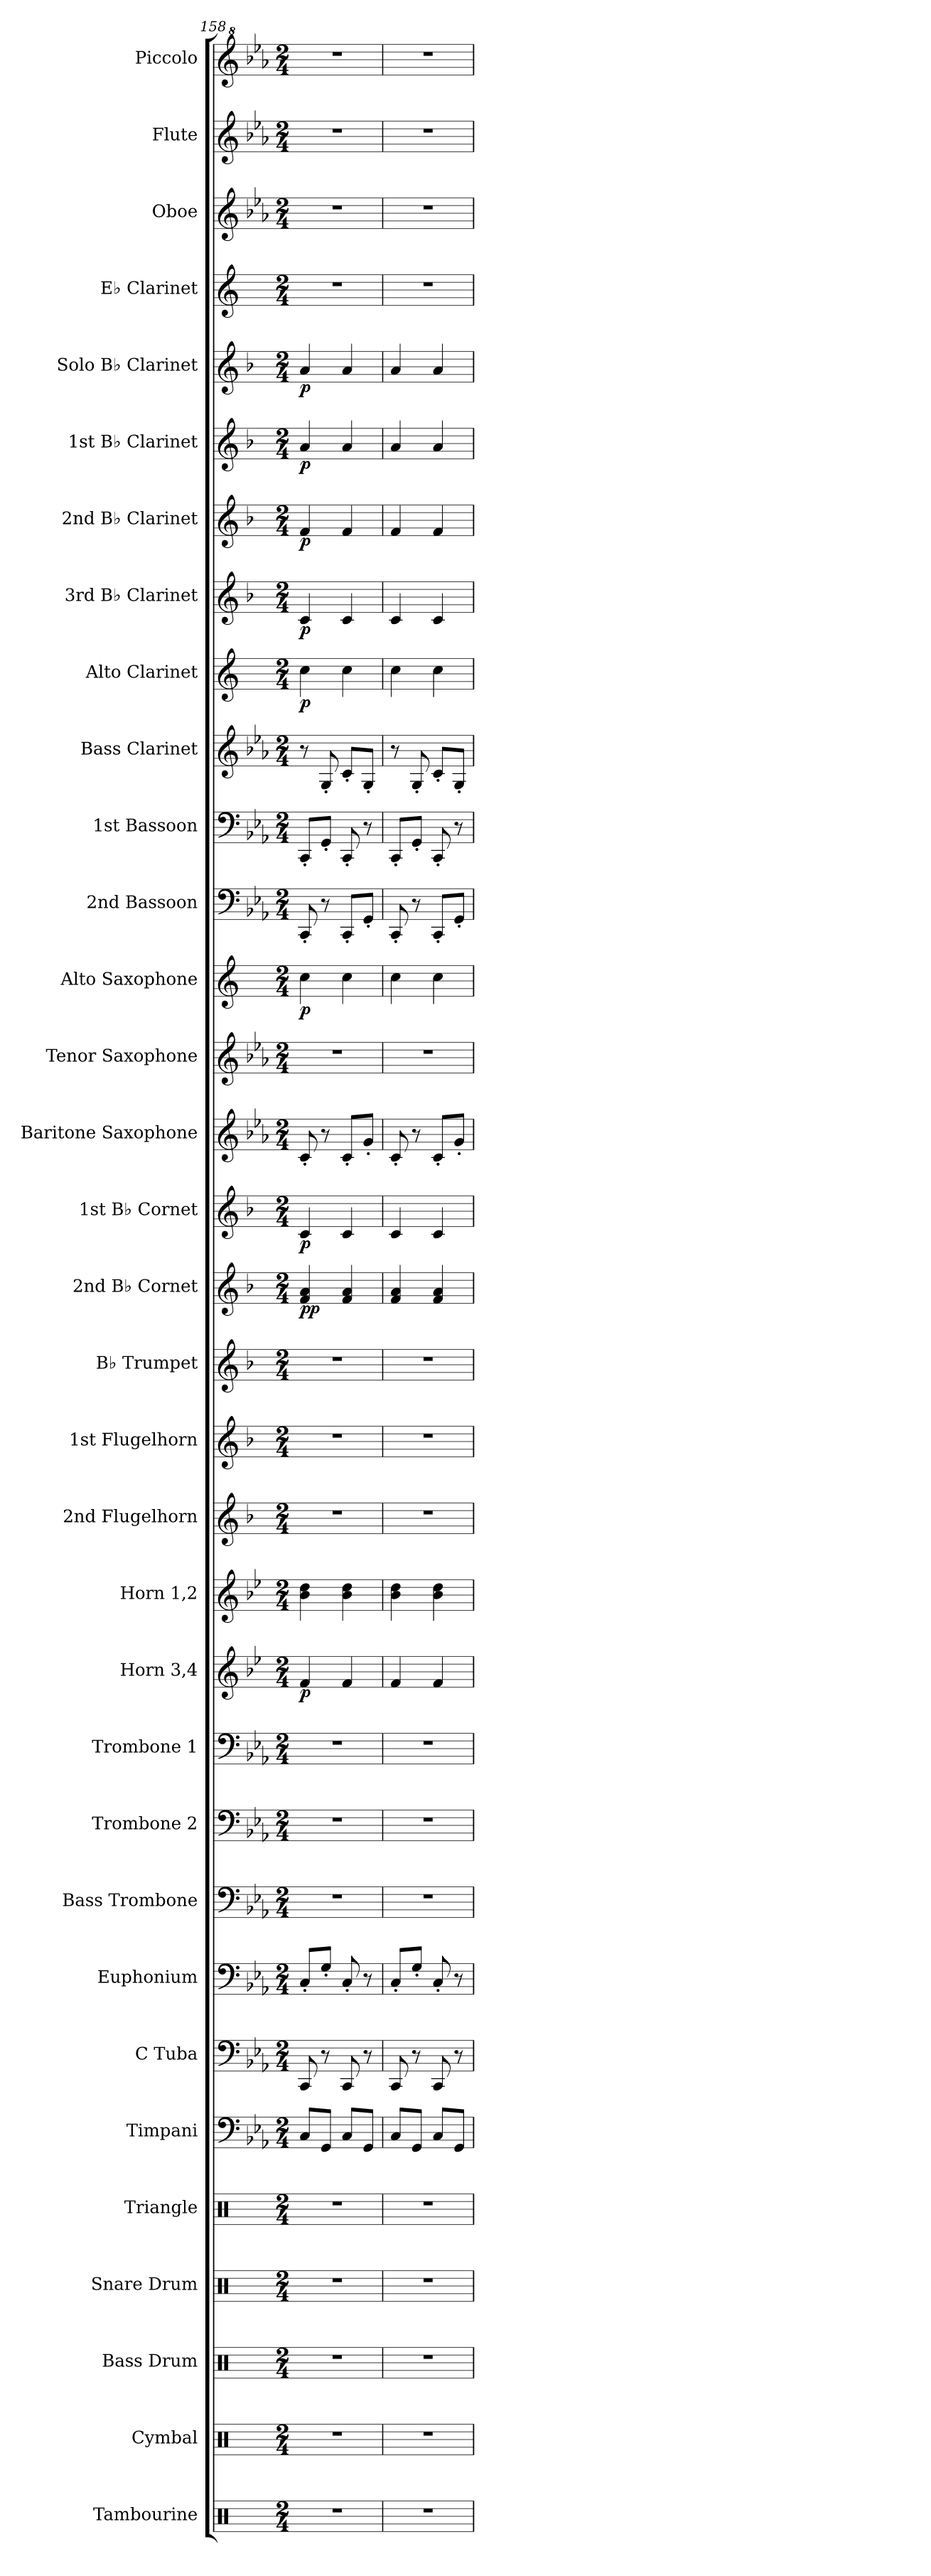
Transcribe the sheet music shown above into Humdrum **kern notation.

**kern	**kern	**kern	**kern	**kern	**kern	**kern	**kern	**kern	**kern	**kern	**kern	**dynam	**kern	**kern	**kern	**kern	**kern	**dynam	**kern	**dynam	**kern	**kern	**kern	**dynam	**kern	**kern	**kern	**kern	**dynam	**kern	**dynam	**kern	**dynam	**kern	**dynam	**kern	**dynam	**kern	**kern	**kern	**kern
*part33	*part32	*part31	*part30	*part29	*part28	*part27	*part26	*part25	*part24	*part23	*part22	*part22	*part21	*part20	*part19	*part18	*part17	*part17	*part16	*part16	*part15	*part14	*part13	*part13	*part12	*part11	*part10	*part9	*part9	*part8	*part8	*part7	*part7	*part6	*part6	*part5	*part5	*part4	*part3	*part2	*part1
*staff33	*staff32	*staff31	*staff30	*staff29	*staff28	*staff27	*staff26	*staff25	*staff24	*staff23	*staff22	*staff22	*staff21	*staff20	*staff19	*staff18	*staff17	*staff17	*staff16	*staff16	*staff15	*staff14	*staff13	*staff13	*staff12	*staff11	*staff10	*staff9	*staff9	*staff8	*staff8	*staff7	*staff7	*staff6	*staff6	*staff5	*staff5	*staff4	*staff3	*staff2	*staff1
*I"Tambourine	*I"Cymbal	*I"Bass Drum	*I"Snare Drum	*I"Triangle	*I"Timpani	*I"C Tuba	*I"Euphonium	*I"Bass Trombone	*I"Trombone 2	*I"Trombone 1	*I"Horn 3,4	*	*I"Horn 1,2	*I"2nd Flugelhorn	*I"1st Flugelhorn	*I"B♭ Trumpet	*I"2nd B♭ Cornet	*	*I"1st B♭ Cornet	*	*I"Baritone Saxophone	*I"Tenor Saxophone	*I"Alto Saxophone	*	*I"2nd Bassoon	*I"1st Bassoon	*I"Bass Clarinet	*I"Alto Clarinet	*	*I"3rd B♭ Clarinet	*	*I"2nd B♭ Clarinet	*	*I"1st B♭ Clarinet	*	*I"Solo B♭ Clarinet	*	*I"E♭ Clarinet	*I"Oboe	*I"Flute	*I"Piccolo
*I'Tamb.	*I'Cym.	*I'B. Dr.	*I'Sn. Dr.	*I'Trgl.	*I'Timp.	*I'C Tu.	*I'Eu.	*I'B. Trb.	*I'Trb. 2	*I'Trb. 1	*I'Hn. 3,4	*	*I'Hn. 1,2	*I'2nd Flghn.	*I'1st Flghn.	*I'B♭ Tpt.	*I'2nd B♭ Cnt.	*	*I'1st B♭ Cnt.	*	*I'Bar. Sax.	*I'T. Sax.	*I'A. Sax.	*	*I'2nd Bsn.	*I'1st Bsn.	*I'B. Cl.	*I'A. Cl.	*	*I'3rd B♭ Cl.	*	*I'2nd B♭ Cl.	*	*I'1st B♭ Cl.	*	*I'Solo B♭ Cl.	*	*I'E♭ Cl.	*I'Ob.	*I'Fl.	*I'Picc.
!!LO:PB:g=z
*clefX	*clefX	*clefX	*clefX	*clefX	*clefF4	*clefF4	*clefF4	*clefF4	*clefF4	*clefF4	*clefG2	*	*clefG2	*clefG2	*clefG2	*clefG2	*clefG2	*	*clefG2	*	*clefG2	*clefG2	*clefG2	*	*clefF4	*clefF4	*clefG2	*clefG2	*	*clefG2	*	*clefG2	*	*clefG2	*	*clefG2	*	*clefG2	*clefG2	*clefG2	*clefG^2
*	*	*	*	*	*	*	*	*	*	*	*ITrd4c7	*	*ITrd4c7	*ITrd1c2	*ITrd1c2	*ITrd1c2	*ITrd1c2	*	*ITrd1c2	*	*ITrd12c21	*ITrd8c14	*ITrd5c9	*	*	*	*ITrd8c14	*ITrd5c9	*	*ITrd1c2	*	*ITrd1c2	*	*ITrd1c2	*	*ITrd1c2	*	*ITrd-2c-3	*	*	*ITrd-7c-12
*k[]	*k[]	*k[]	*k[]	*k[]	*k[b-e-a-]	*k[b-e-a-]	*k[b-e-a-]	*k[b-e-a-]	*k[b-e-a-]	*k[b-e-a-]	*k[b-e-a-]	*	*k[b-e-a-]	*k[b-e-a-]	*k[b-e-a-]	*k[b-e-a-]	*k[b-e-a-]	*	*k[b-e-a-]	*	*k[b-e-a-]	*k[b-e-a-]	*k[b-e-a-]	*	*k[b-e-a-]	*k[b-e-a-]	*k[b-e-a-]	*k[b-e-a-]	*	*k[b-e-a-]	*	*k[b-e-a-]	*	*k[b-e-a-]	*	*k[b-e-a-]	*	*k[b-e-a-]	*k[b-e-a-]	*k[b-e-a-]	*k[b-e-a-]
*C:	*C:	*C:	*C:	*C:	*E-:	*E-:	*E-:	*E-:	*E-:	*E-:	*E-:	*	*E-:	*E-:	*E-:	*E-:	*E-:	*	*E-:	*	*E-:	*E-:	*E-:	*	*E-:	*E-:	*E-:	*E-:	*	*E-:	*	*E-:	*	*E-:	*	*E-:	*	*E-:	*E-:	*E-:	*E-:
*M2/4	*M2/4	*M2/4	*M2/4	*M2/4	*M2/4	*M2/4	*M2/4	*M2/4	*M2/4	*M2/4	*M2/4	*	*M2/4	*M2/4	*M2/4	*M2/4	*M2/4	*	*M2/4	*	*M2/4	*M2/4	*M2/4	*	*M2/4	*M2/4	*M2/4	*M2/4	*	*M2/4	*	*M2/4	*	*M2/4	*	*M2/4	*	*M2/4	*M2/4	*M2/4	*M2/4
=158	=158	=158	=158	=158	=158	=158	=158	=158	=158	=158	=158	=158	=158	=158	=158	=158	=158	=158	=158	=158	=158	=158	=158	=158	=158	=158	=158	=158	=158	=158	=158	=158	=158	=158	=158	=158	=158	=158	=158	=158	=158
!	!	!	!	!	!	!	!	!	!	!	!	!LO:DY:b	!	!	!	!	!	!LO:DY:b	!	!LO:DY:b	!	!	!	!LO:DY:b	!	!	!	!	!LO:DY:b	!	!LO:DY:b	!	!LO:DY:b	!	!LO:DY:b	!	!LO:DY:b	!	!	!	!
2r	2r	2r	2r	2r	8C/L	8CC/	8C'/L	2r	2r	2r	4B-/	p	4e-\ 4g\	2r	2r	2r	4e-/ 4g/	pp	4B-/	p	8C'/	2r	4e-\	p	8CC'/	8CC'/L	8r	4e-\	p	4B-/	p	4e-/	p	4g/	p	4g/	p	2r	2r	2r	2r
.	.	.	.	.	8GG/J	8r	8G'/J	.	.	.	.	.	.	.	.	.	.	.	.	.	8r	.	.	.	8r	8GG'/J	8GG'/	.	.	.	.	.	.	.	.	.	.	.	.	.	.
.	.	.	.	.	8C/L	8CC/	8C'/	.	.	.	4B-/	.	4e-\ 4g\	.	.	.	4e-/ 4g/	.	4B-/	.	8C'/L	.	4e-\	.	8CC'/L	8CC'/	8C'/L	4e-\	.	4B-/	.	4e-/	.	4g/	.	4g/	.	.	.	.	.
.	.	.	.	.	8GG/J	8r	8r	.	.	.	.	.	.	.	.	.	.	.	.	.	8G'/J	.	.	.	8GG'/J	8r	8GG'/J	.	.	.	.	.	.	.	.	.	.	.	.	.	.
=159	=159	=159	=159	=159	=159	=159	=159	=159	=159	=159	=159	=159	=159	=159	=159	=159	=159	=159	=159	=159	=159	=159	=159	=159	=159	=159	=159	=159	=159	=159	=159	=159	=159	=159	=159	=159	=159	=159	=159	=159	=159
2r	2r	2r	2r	2r	8C/L	8CC/	8C'/L	2r	2r	2r	4B-/	.	4e-\ 4g\	2r	2r	2r	4e-/ 4g/	.	4B-/	.	8C'/	2r	4e-\	.	8CC'/	8CC'/L	8r	4e-\	.	4B-/	.	4e-/	.	4g/	.	4g/	.	2r	2r	2r	2r
.	.	.	.	.	8GG/J	8r	8G'/J	.	.	.	.	.	.	.	.	.	.	.	.	.	8r	.	.	.	8r	8GG'/J	8GG'/	.	.	.	.	.	.	.	.	.	.	.	.	.	.
.	.	.	.	.	8C/L	8CC/	8C'/	.	.	.	4B-/	.	4e-\ 4g\	.	.	.	4e-/ 4g/	.	4B-/	.	8C'/L	.	4e-\	.	8CC'/L	8CC'/	8C'/L	4e-\	.	4B-/	.	4e-/	.	4g/	.	4g/	.	.	.	.	.
.	.	.	.	.	8GG/J	8r	8r	.	.	.	.	.	.	.	.	.	.	.	.	.	8G'/J	.	.	.	8GG'/J	8r	8GG'/J	.	.	.	.	.	.	.	.	.	.	.	.	.	.
=	=	=	=	=	=	=	=	=	=	=	=	=	=	=	=	=	=	=	=	=	=	=	=	=	=	=	=	=	=	=	=	=	=	=	=	=	=	=	=	=	=
*-	*-	*-	*-	*-	*-	*-	*-	*-	*-	*-	*-	*-	*-	*-	*-	*-	*-	*-	*-	*-	*-	*-	*-	*-	*-	*-	*-	*-	*-	*-	*-	*-	*-	*-	*-	*-	*-	*-	*-	*-	*-
